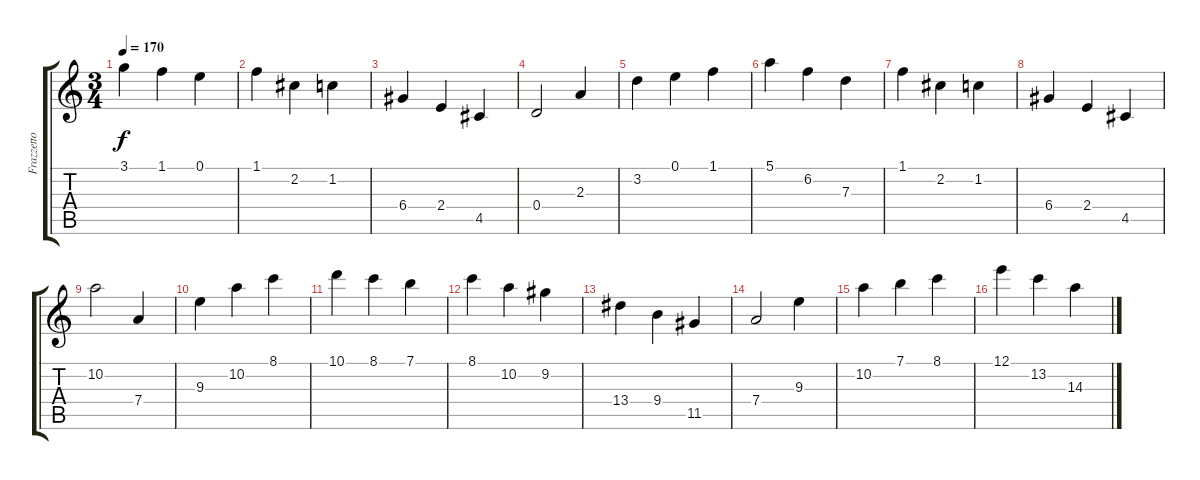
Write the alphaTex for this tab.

\track ("Frazzetto" "Frazzetto") {instrument distortionguitar}
\staff {score tabs}
\tuning (E4 B3 G3 D3 A2 E2) {hide}
\ts (3 4)
\tempo 170
\clef g2
\ks c
3.1.4{dy f} 1.1.4 0.1.4 |
1.1.4 2.2.4 1.2.4 |
6.4.4 2.4.4 4.5.4 |
0.4.2 2.3.4 |
3.2.4 0.1.4 1.1.4 |
5.1.4 6.2.4 7.3.4 |
1.1.4 2.2.4 1.2.4 |
6.4.4 2.4.4 4.5.4 |
10.2.2 7.4.4 |
9.3.4 10.2.4 8.1.4 |
10.1.4 8.1.4 7.1.4 |
8.1.4 10.2.4 9.2.4 |
13.4.4 9.4.4 11.5.4 |
7.4.2 9.3.4 |
10.2.4 7.1.4 8.1.4 |
12.1.4 13.2.4 14.3.4
